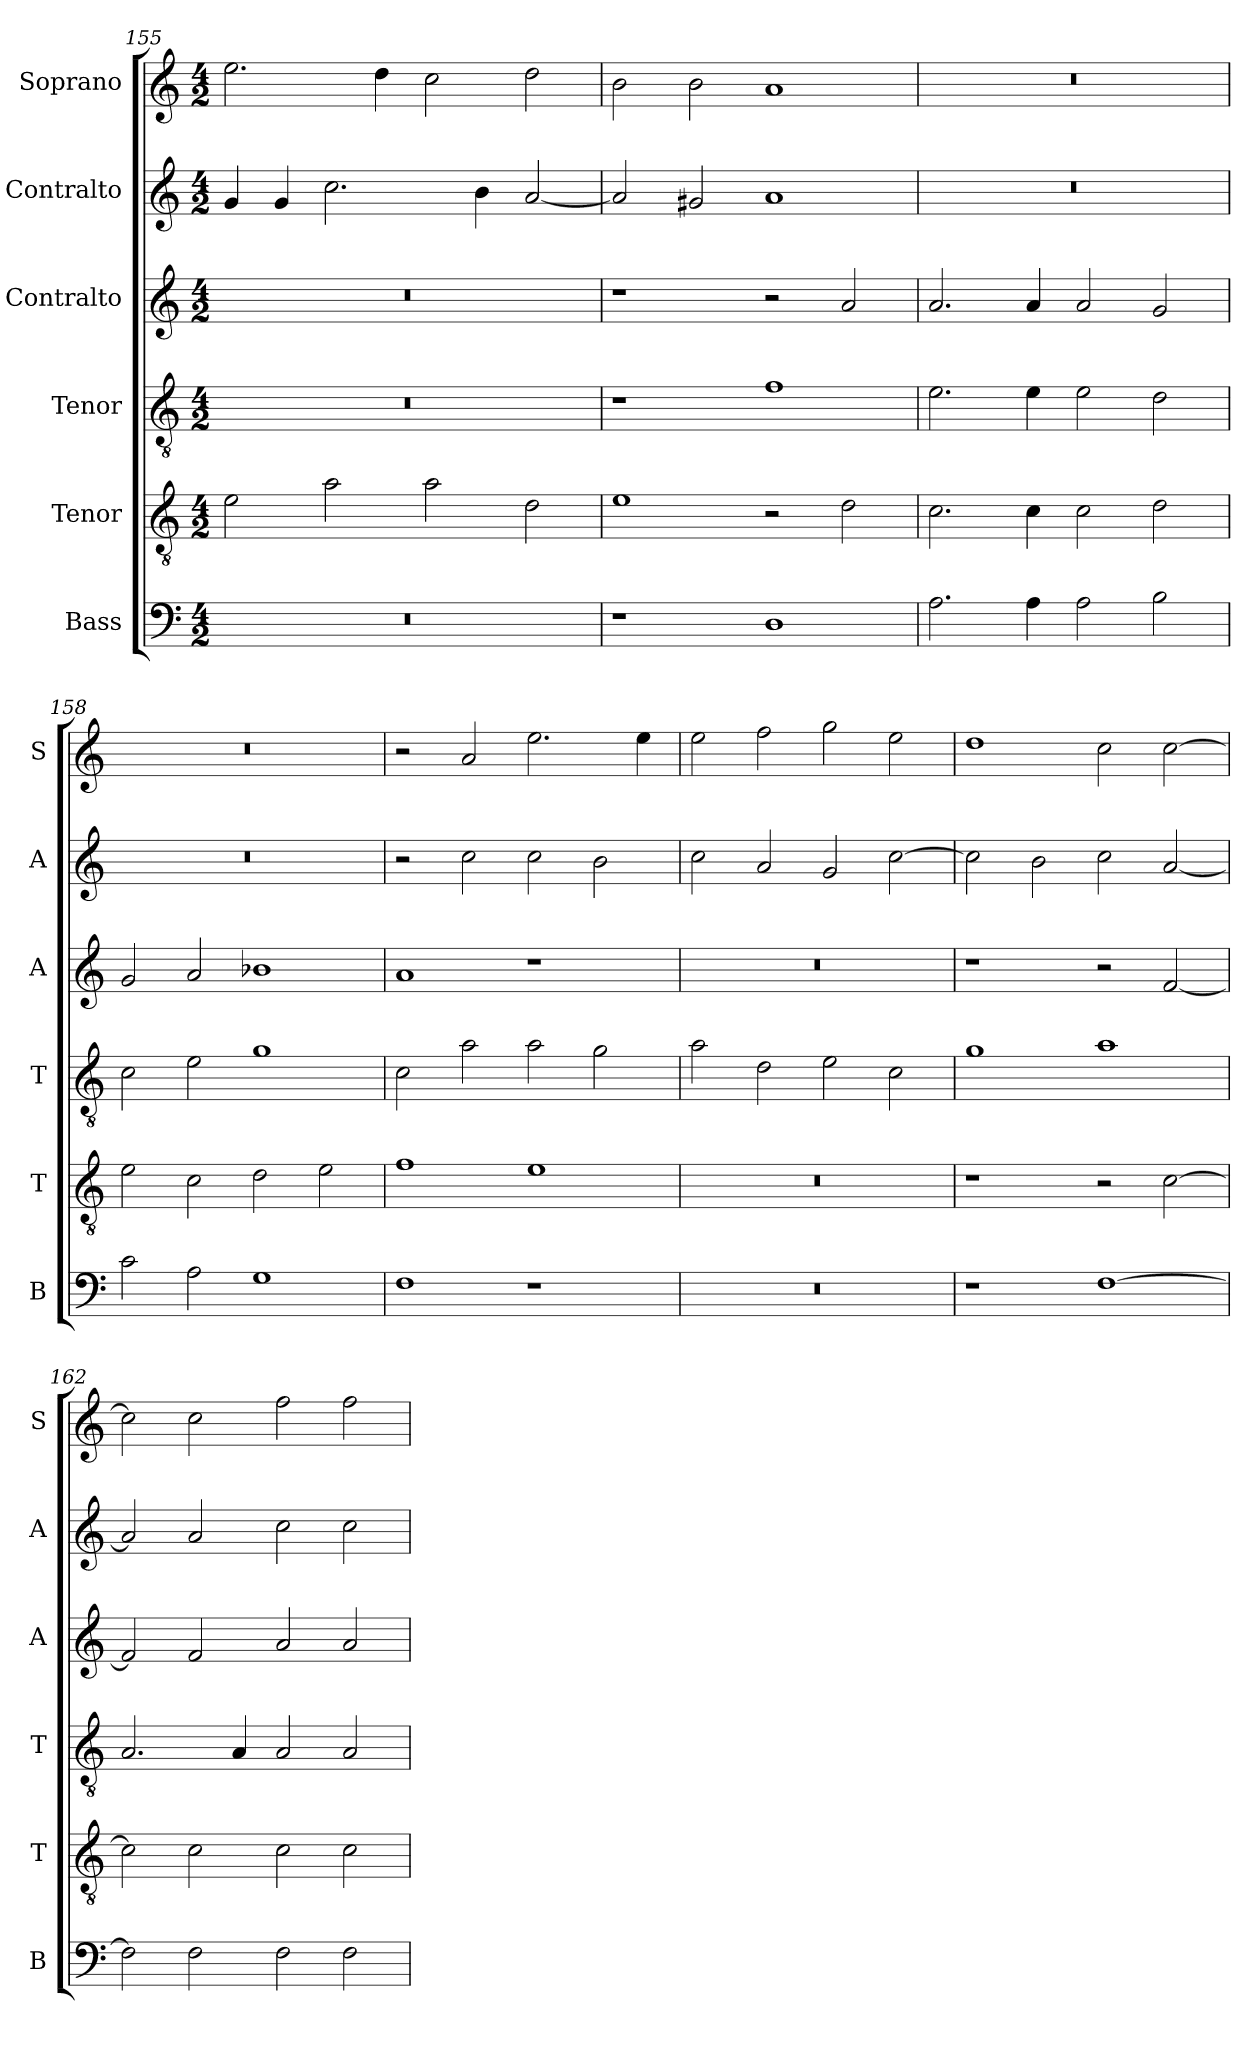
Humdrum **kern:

**kern	**kern	**kern	**kern	**kern	**kern
*part6	*part5	*part4	*part3	*part2	*part1
*staff6	*staff5	*staff4	*staff3	*staff2	*staff1
*I"Bass	*I"Tenor	*I"Tenor	*I"Contralto	*I"Contralto	*I"Soprano
*I'B	*I'T	*I'T	*I'A	*I'A	*I'S
*clefF4	*clefGv2	*clefGv2	*clefG2	*clefG2	*clefG2
*k[]	*k[]	*k[]	*k[]	*k[]	*k[]
*G:mix	*G:mix	*G:mix	*G:mix	*G:mix	*G:mix
*M4/2	*M4/2	*M4/2	*M4/2	*M4/2	*M4/2
=155	=155	=155	=155	=155	=155
0r	2e	0r	0r	4g	2.ee
.	.	.	.	4g	.
.	2a	.	.	2.cc	.
.	.	.	.	.	4dd
.	2a	.	.	.	2cc
.	.	.	.	4b	.
.	2d	.	.	[2a	2dd
=156	=156	=156	=156	=156	=156
1r	1e	1r	1r	2a]	2b
.	.	.	.	2g#X	2b
1D	2r	1f	2r	1a	1a
.	2d	.	2a	.	.
=157	=157	=157	=157	=157	=157
2.A	2.c	2.e	2.a	0r	0r
4A	4c	4e	4a	.	.
2A	2c	2e	2a	.	.
2B	2d	2d	2g	.	.
=158	=158	=158	=158	=158	=158
2c	2e	2c	2g	0r	0r
2A	2c	2e	2a	.	.
1G	2d	1g	1b-X	.	.
.	2e	.	.	.	.
=159	=159	=159	=159	=159	=159
1F	1f	2c	1a	2r	2r
.	.	2a	.	2cc	2a
1r	1e	2a	1r	2cc	2.ee
.	.	2g	.	2b	.
.	.	.	.	.	4ee
=160	=160	=160	=160	=160	=160
0r	0r	2a	0r	2cc	2ee
.	.	2d	.	2a	2ff
.	.	2e	.	2g	2gg
.	.	2c	.	[2cc	2ee
=161	=161	=161	=161	=161	=161
1r	1r	1g	1r	2cc]	1dd
.	.	.	.	2b	.
[1F	2r	1a	2r	2cc	2cc
.	[2c	.	[2f	[2a	[2cc
=162	=162	=162	=162	=162	=162
2F]	2c]	2.A	2f]	2a]	2cc]
2F	2c	.	2f	2a	2cc
.	.	4A	.	.	.
2F	2c	2A	2a	2cc	2ff
2F	2c	2A	2a	2cc	2ff
=	=	=	=	=	=
*-	*-	*-	*-	*-	*-
